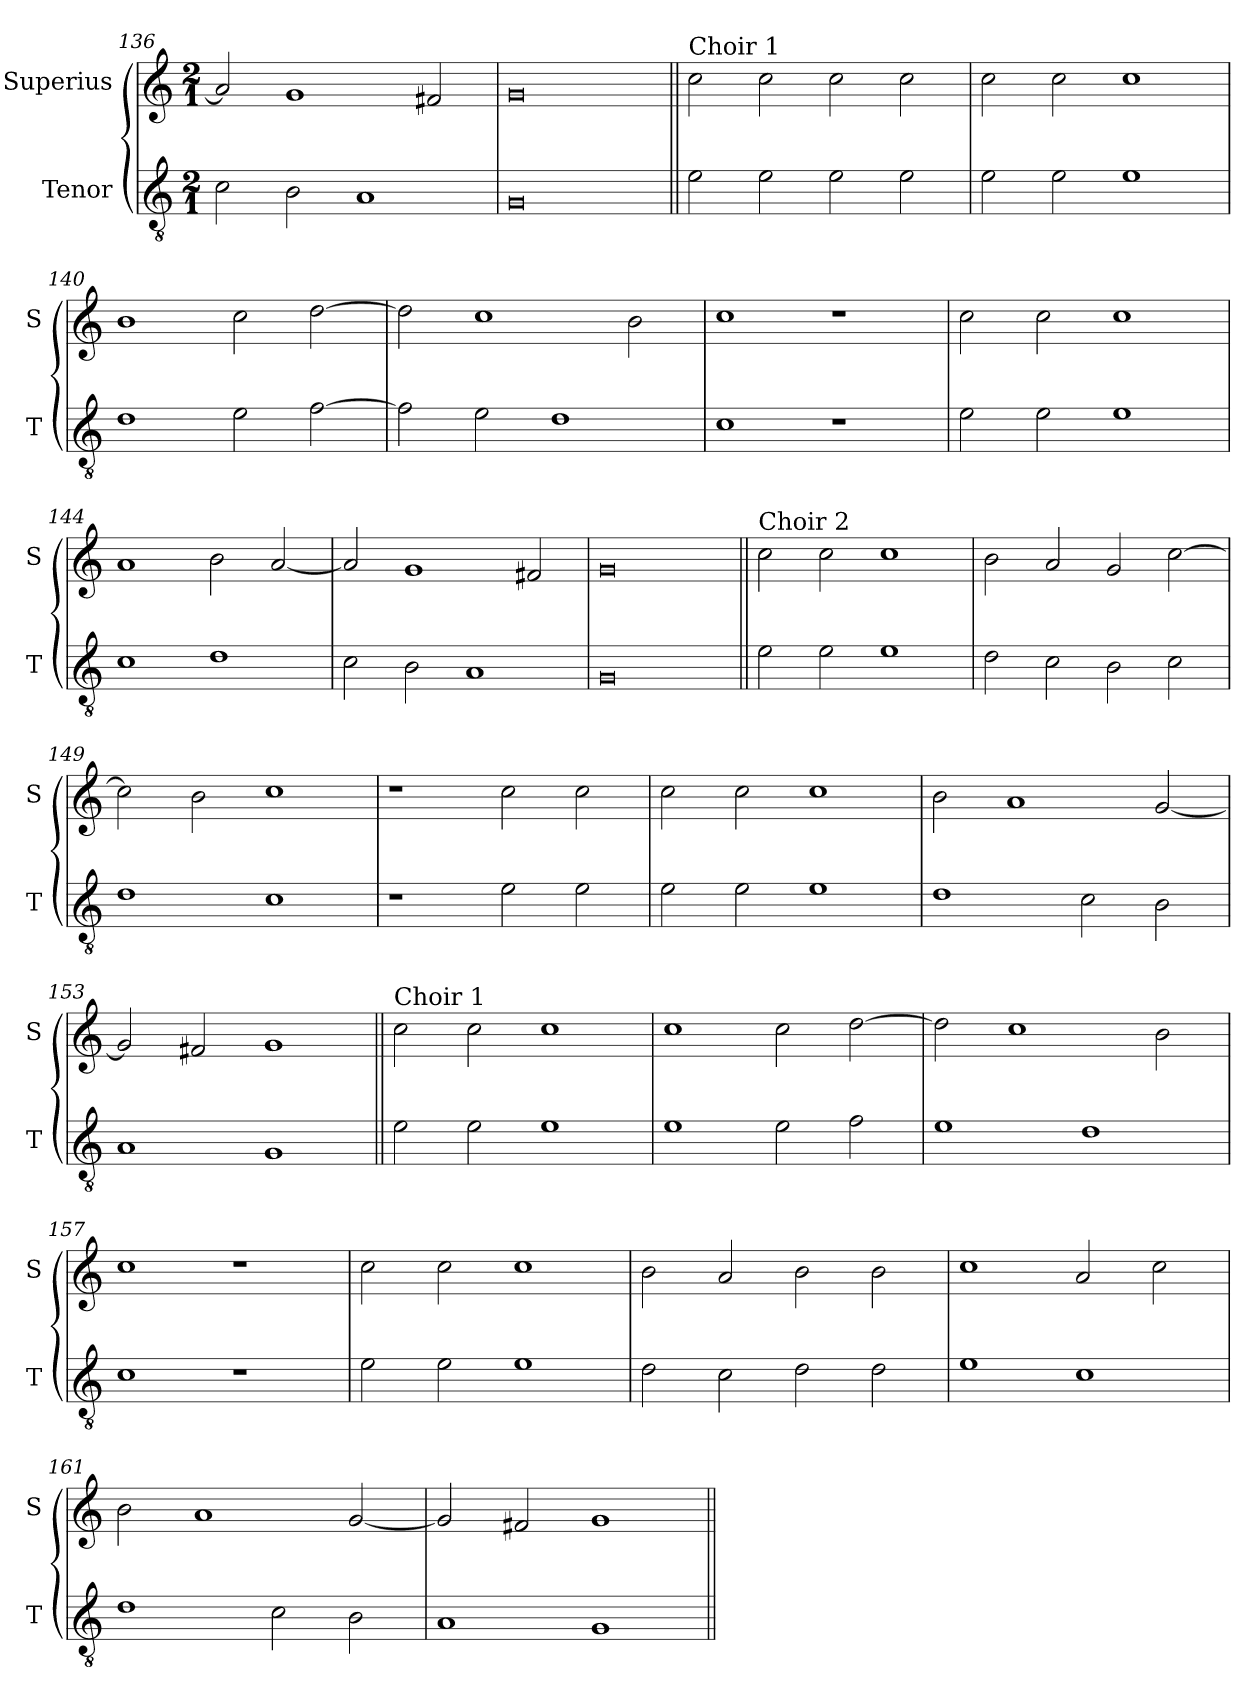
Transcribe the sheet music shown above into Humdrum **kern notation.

**kern	**kern
*part2	*part1
*staff2	*staff1
*I"Tenor	*I"Superius
*I'T	*I'S
*clefGv2	*clefG2
*k[]	*k[]
*M2/1	*M2/1
=136	=136
2c\	2a/]
2B\	1g
1A	.
.	2f#X/
=137	=137
0G	0g
=138||	=138||
!	!LO:TX:a:t=Choir 1
2e\	2cc\
2e\	2cc\
2e\	2cc\
2e\	2cc\
=139	=139
2e\	2cc\
2e\	2cc\
1e	1cc
=140	=140
1d	1b
2e\	2cc\
[2f\	[2dd\
=141	=141
2f\]	2dd\]
2e\	1cc
1d	.
.	2b\
=142	=142
1c	1cc
1r	1r
=143	=143
2e\	2cc\
2e\	2cc\
1e	1cc
=144	=144
1c	1a
1d	2b\
.	[2a/
=145	=145
2c\	2a/]
2B\	1g
1A	.
.	2f#X/
=146	=146
0G	0g
=147||	=147||
!	!LO:TX:a:t=Choir 2
2e\	2cc\
2e\	2cc\
1e	1cc
=148	=148
2d\	2b\
2c\	2a/
2B\	2g/
2c\	[2cc\
=149	=149
1d	2cc\]
.	2b\
1c	1cc
=150	=150
1r	1r
2e\	2cc\
2e\	2cc\
=151	=151
2e\	2cc\
2e\	2cc\
1e	1cc
=152	=152
1d	2b\
.	1a
2c\	.
2B\	[2g/
=153	=153
1A	2g/]
.	2f#X/
1G	1g
=154||	=154||
!	!LO:TX:a:t=Choir 1
2e\	2cc\
2e\	2cc\
1e	1cc
=155	=155
1e	1cc
2e\	2cc\
2f\	[2dd\
=156	=156
1e	2dd\]
.	1cc
1d	.
.	2b\
=157	=157
1c	1cc
1r	1r
=158	=158
2e\	2cc\
2e\	2cc\
1e	1cc
=159	=159
2d\	2b\
2c\	2a/
2d\	2b\
2d\	2b\
=160	=160
1e	1cc
1c	2a/
.	2cc\
=161	=161
1d	2b\
.	1a
2c\	.
2B\	[2g/
=162	=162
1A	2g/]
.	2f#X/
1G	1g
=||	=||
*-	*-
